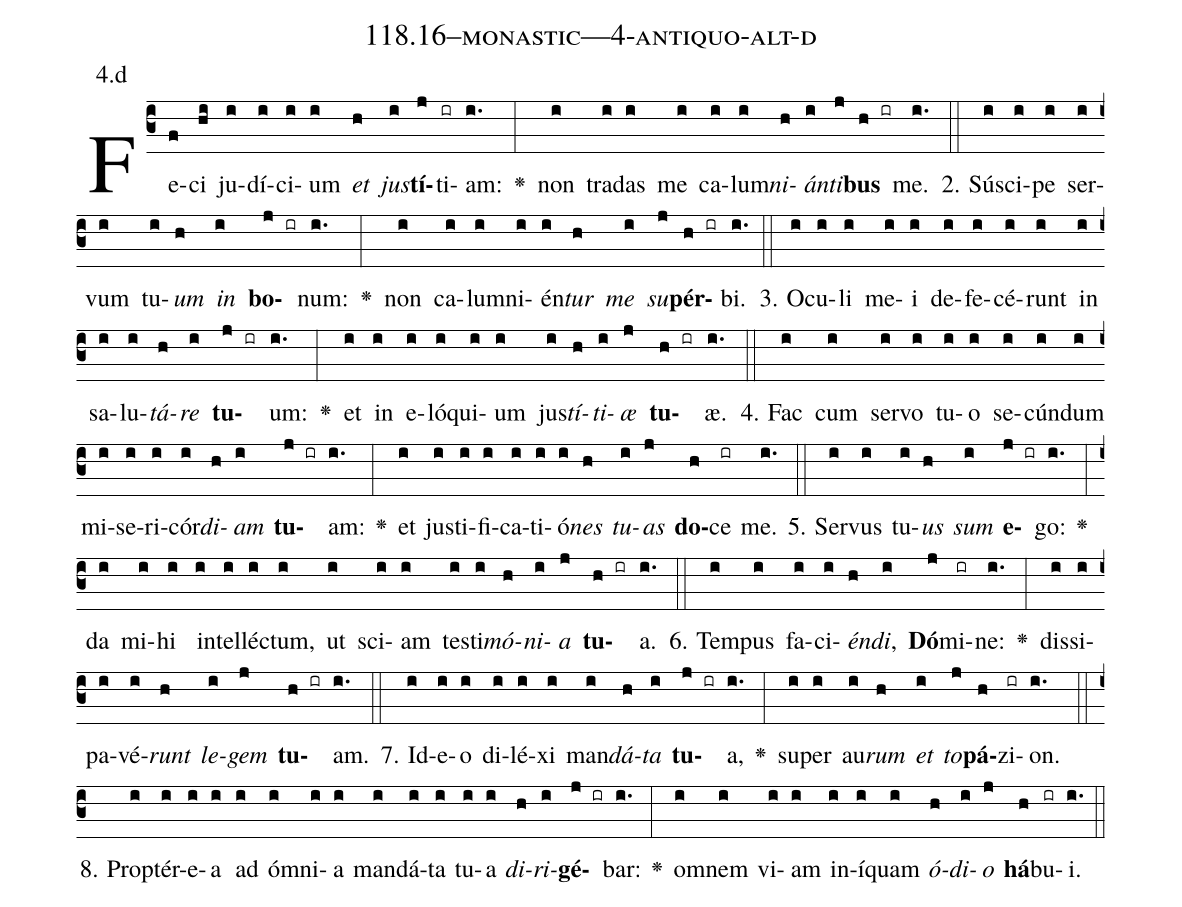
name: 118.16--monastic---4-antiquo-alt-d;
annotation: 4.d;
%%
(c3)Fe(f)ci(hi) ju(i)dí(i)ci(i)um(i) <i>et</i>(h) <i>jus</i>(i)<b>tí</b>(j)ti(ir)am:(i.) <v>\greheightstar</v>(:) non(i) tra(i)das(i) me(i) ca(i)lum(i)<i>ni</i>(h)<i>án</i>(i)<i>ti</i>(j)<b>bus</b>(h ir) me.(i.) (::)
2. Sú(i)sci(i)pe(i) ser(i)vum(i) tu(i)<i>um</i>(h) <i>in</i>(i) <b>bo</b>(j ir)num:(i.) <v>\greheightstar</v>(:) non(i) ca(i)lum(i)ni(i)én(i)<i>tur</i>(h) <i>me</i>(i) <i>su</i>(j)<b>pér</b>(h ir)bi.(i.) (::)
3. O(i)cu(i)li(i) me(i)i(i) de(i)fe(i)cé(i)runt(i) in(i) sa(i)lu(i)<i>tá</i>(h)<i>re</i>(i) <b>tu</b>(j ir)um:(i.) <v>\greheightstar</v>(:) et(i) in(i) e(i)ló(i)qui(i)um(i) jus(i)<i>tí</i>(h)<i>ti</i>(i)<i>æ</i>(j) <b>tu</b>(h ir)æ.(i.) (::)
4. Fac(i) cum(i) ser(i)vo(i) tu(i)o(i) se(i)cún(i)dum(i) mi(i)se(i)ri(i)cór(i)<i>di</i>(h)<i>am</i>(i) <b>tu</b>(j ir)am:(i.) <v>\greheightstar</v>(:) et(i) jus(i)ti(i)fi(i)ca(i)ti(i)ó(i)<i>nes</i>(h) <i>tu</i>(i)<i>as</i>(j) <b>do</b>(h)ce(ir) me.(i.) (::)
5. Ser(i)vus(i) tu(i)<i>us</i>(h) <i>sum</i>(i) <b>e</b>(j ir)go:(i.) <v>\greheightstar</v>(:) da(i) mi(i)hi(i) in(i)tel(i)léc(i)tum,(i) ut(i) sci(i)am(i) tes(i)ti(i)<i>mó</i>(h)<i>ni</i>(i)<i>a</i>(j) <b>tu</b>(h ir)a.(i.) (::)
6. Tem(i)pus(i) fa(i)ci(i)<i>én</i>(h)<i>di</i>,(i) <b>Dó</b>(j)mi(ir)ne:(i.) <v>\greheightstar</v>(:) dis(i)si(i)pa(i)vé(i)<i>runt</i>(h) <i>le</i>(i)<i>gem</i>(j) <b>tu</b>(h ir)am.(i.) (::)
7. Id(i)e(i)o(i) di(i)lé(i)xi(i) man(i)<i>dá</i>(h)<i>ta</i>(i) <b>tu</b>(j ir)a,(i.) <v>\greheightstar</v>(:) su(i)per(i) au(i)<i>rum</i>(h) <i>et</i>(i) <i>to</i>(j)<b>pá</b>(h)zi(ir)on.(i.) (::)
8. Prop(i)tér(i)e(i)a(i) ad(i) óm(i)ni(i)a(i) man(i)dá(i)ta(i) tu(i)a(i) <i>di</i>(h)<i>ri</i>(i)<b>gé</b>(j ir)bar:(i.) <v>\greheightstar</v>(:) om(i)nem(i) vi(i)am(i) in(i)í(i)quam(i) <i>ó</i>(h)<i>di</i>(i)<i>o</i>(j) <b>há</b>(h)bu(ir)i.(i.) (::)
